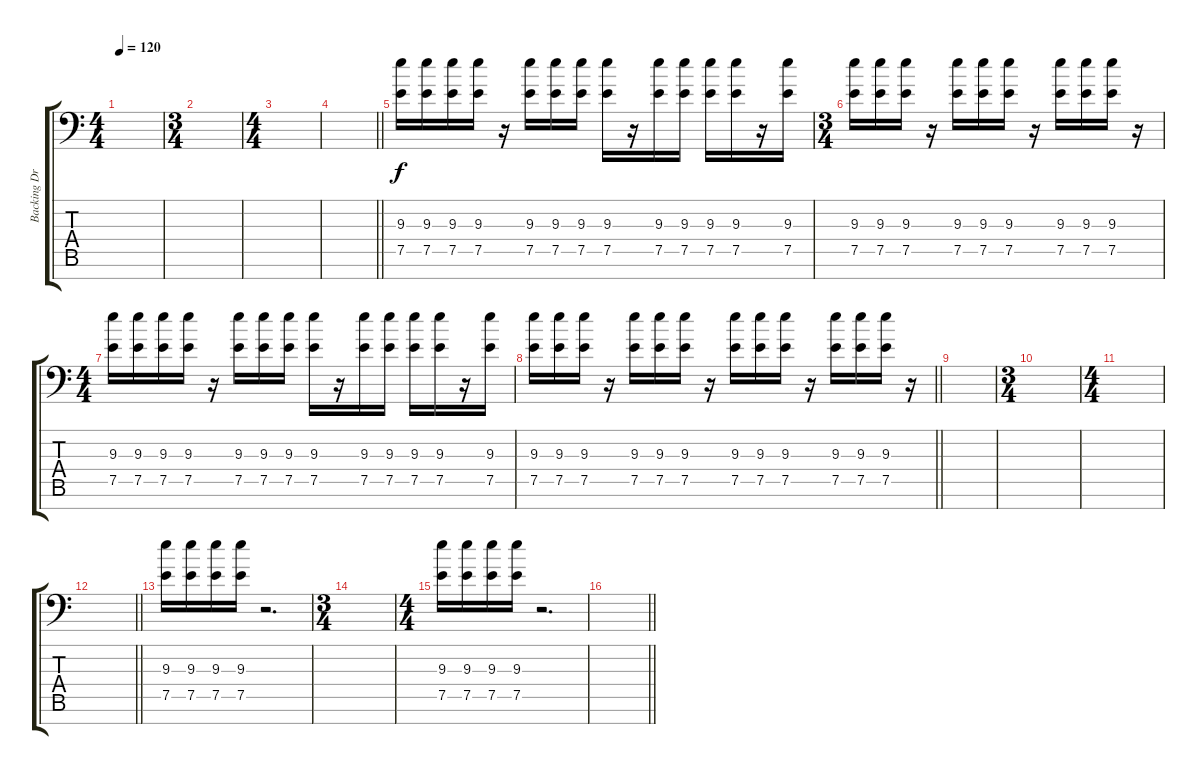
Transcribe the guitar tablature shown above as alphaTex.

\track ("Backing Dropped A" "Backing Dr") {instrument distortionguitar}
\staff {score tabs}
\tuning (E4 B3 G3 D3 A2 E2 A1) {hide}
\ts (4 4)
\tempo 120
\clef f4
\ks c
|
\ts (3 4)
|
\ts (4 4)
|
\barLineRight lightlight
|
(9.3 7.5).16{instrument distortionguitar} (9.3 7.5).16 (9.3 7.5).16 (9.3 7.5).16 r.16 (9.3 7.5).16 (9.3 7.5).16 (9.3 7.5).16 (9.3 7.5).16 r.16 (9.3 7.5).16 (9.3 7.5).16 (9.3 7.5).16 (9.3 7.5).16 r.16 (9.3 7.5).16 |
\ts (3 4)
(9.3 7.5).16 (9.3 7.5).16 (9.3 7.5).16 r.16 (9.3 7.5).16 (9.3 7.5).16 (9.3 7.5).16 r.16 (9.3 7.5).16 (9.3 7.5).16 (9.3 7.5).16 r.16 |
\ts (4 4)
(9.3 7.5).16 (9.3 7.5).16 (9.3 7.5).16 (9.3 7.5).16 r.16 (9.3 7.5).16 (9.3 7.5).16 (9.3 7.5).16 (9.3 7.5).16 r.16 (9.3 7.5).16 (9.3 7.5).16 (9.3 7.5).16 (9.3 7.5).16 r.16 (9.3 7.5).16 |
\barLineRight lightlight
(9.3 7.5).16 (9.3 7.5).16 (9.3 7.5).16 r.16 (9.3 7.5).16 (9.3 7.5).16 (9.3 7.5).16 r.16 (9.3 7.5).16 (9.3 7.5).16 (9.3 7.5).16 r.16 (9.3 7.5).16 (9.3 7.5).16 (9.3 7.5).16 r.16 |
\section ("" "")
|
\ts (3 4)
|
\ts (4 4)
|
\barLineRight lightlight
|
(9.3 7.5).16 (9.3 7.5).16 (9.3 7.5).16 (9.3 7.5).16 r.2{d} |
\ts (3 4)
|
\ts (4 4)
(9.3 7.5).16 (9.3 7.5).16 (9.3 7.5).16 (9.3 7.5).16 r.2{d} |
\barLineRight lightlight
